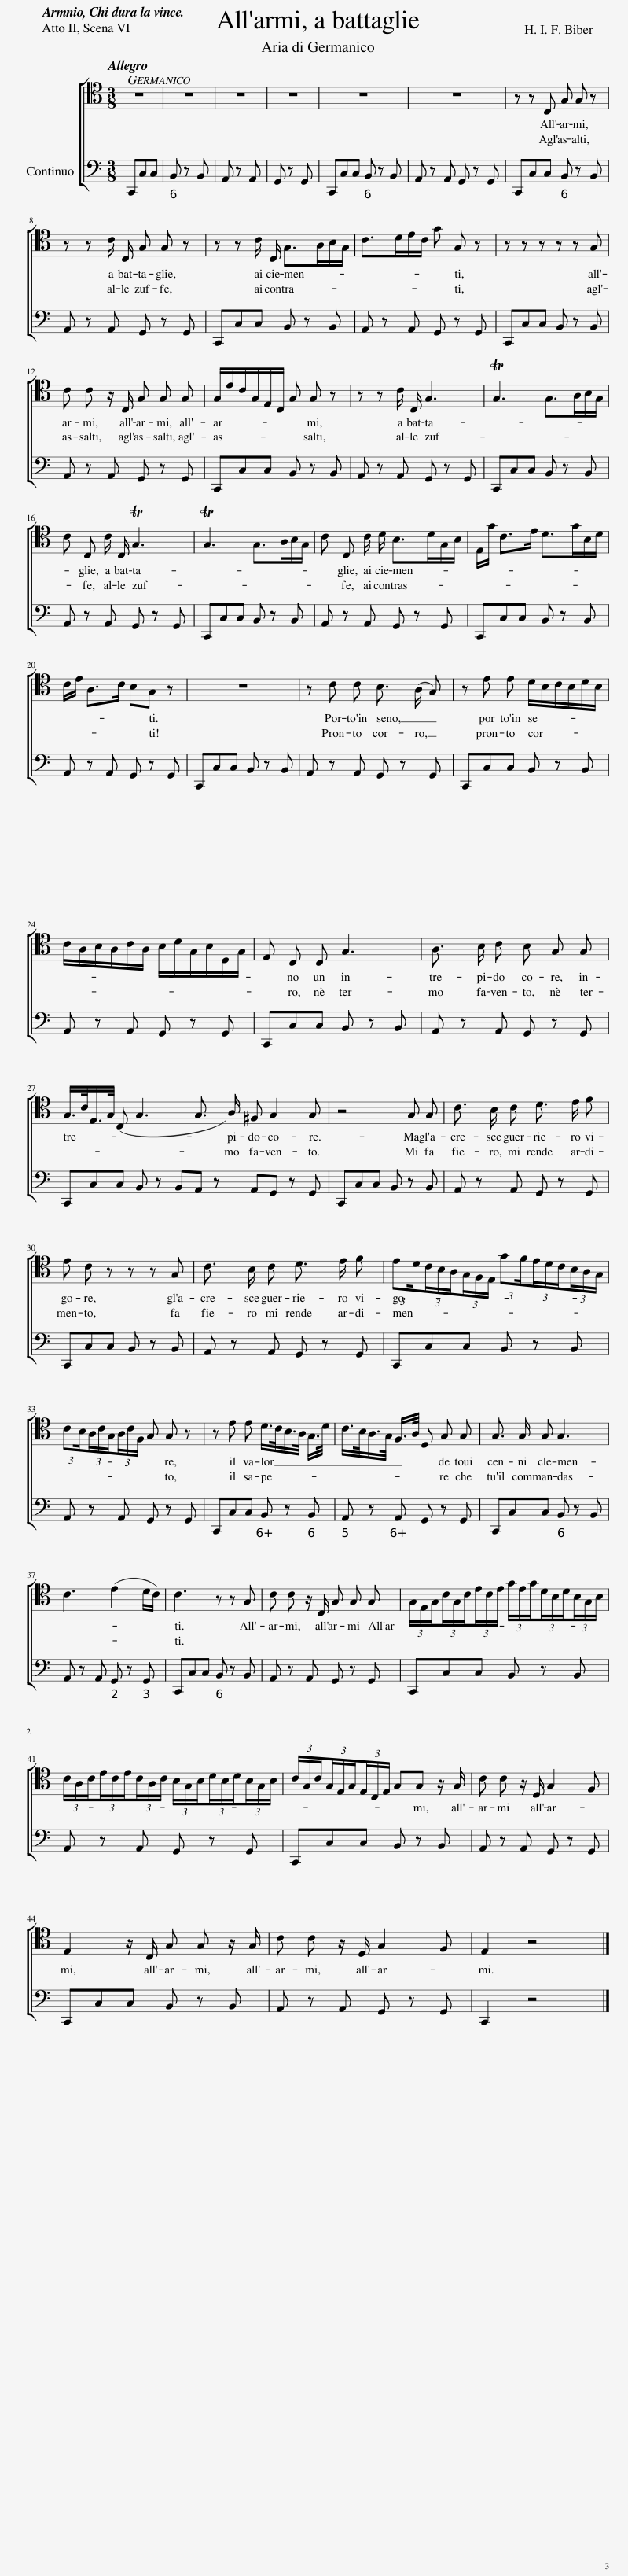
X:1
%%score [ 1 2 ]
L:1/8
Q:1/4=75
M:3/8
I:linebreak $
K:C
V:1 tenor
V:2 bass
V:1
 z3 | z3 | z3 | z3 |[M:6/8] z6 | %5
 z6 | z z C, G, G, z |$ z z C/ C,/ G, G, z | z z C/ C,/ G,>A,B,/G,/ | C>DE/C/ G G, z | %10
 z z z z z G, |$ C C z/ C,/ G, G, G, | G,/E/C/G,/E,/C,/ G, G, z | z z C/ C,/ G,3 | TG,3 G,>A,B,/G,/ |$ %15
 C C, C/ C,/ TG,3 | TG,3 G,>A,B,/G,/ | C C, C/ D/ B,>DG,/B,/ | E,/G/ C>E D>GB,/D/ |$ C/E/ A,>C B,G, z | %20
 z6 | z C C B,3/2 (A,/ G,) | z E E D/B,/C/B,/D/B,/ |$ C/A,/B,/A,/C/A,/ B,/D/G,/B,/D,/G,/ | E, C, C, G,3 | %25
 A,3/2 B,/ C B, G, G, |$ G,/>C/E,/>G,/ (C, G,3) G,3/2 A,/ ^F, G,2 G, | z4 G, G, | C3/2 B,/ C D3/2 E/ F |$ E C z z z G, | %30
 C3/2 B,/ C D3/2 E/ F | (3:2:2ED/(3C/B,/A,/(3G,/F,/E,/ (3:2:2GF/(3E/D/C/(3B,/A,/G,/ |$ (3:2:2CB,/(3A,/C/G,/(3A,/C/F,/ G, G, z | z E E D/>C/B,/>A,/ G,/>D/ | C/>B,/A,/>G,/ F,/>A,/ D, G, G, | %35
 G,3/2 G,/ G, G,3 |$ C3 (E2 D/)C/ | C3 z z G, | C C z/ C,/ G, G, G, | (3G,/E,/G,/(3C/G,/C/(3E/C/E/ (3G/E/G/(3D/B,/D/(3B,/G,/B,/ |$ %40
 (3C/A,/C/(3E/C/E/(3C/A,/C/ (3B,/G,/B,/(3D/B,/D/(3B,/G,/B,/ | (3C/G,/C/(3G,/E,/G,/(3E,/C,/E,/ G,G, z/ G,/ | C C z/ D,/ G,2 F, |$ E,2 z/ C,/ G, G, z/ G,/ | C C z/ D,/ G,2 F, | %45
 E,2 z4 |] %46
V:2
 C,,C,C, | B,, z B,, | A,, z A,, | G,, z G,, |[M:6/8] C,,C,C, B,, z B,, | %5
 A,, z A,, G,, z G,, | C,,C,C, B,, z B,, |$ A,, z A,, G,, z G,, | C,,C,C, B,, z B,, | A,, z A,, G,, z G,, | %10
 C,,C,C, B,, z B,, |$ A,, z A,, G,, z G,, | C,,C,C, B,, z B,, | A,, z A,, G,, z G,, | C,,C,C, B,, z B,, |$ %15
 A,, z A,, G,, z G,, | C,,C,C, B,, z B,, | A,, z A,, G,, z G,, | C,,C,C, B,, z B,, |$ A,, z A,, G,, z G,, | %20
 C,,C,C, B,, z B,, | A,, z A,, G,, z G,, | C,,C,C, B,, z B,, |$ A,, z A,, G,, z G,, | C,,C,C, B,, z B,, | %25
 A,, z A,, G,, z G,, |$ C,,C,C, B,, z B,,A,, z A,,G,, z G,, | C,,C,C, B,, z B,, | A,, z A,, G,, z G,, |$ C,,C,C, B,, z B,, | %30
 A,, z A,, G,, z G,, | C,,C,C, B,, z B,, |$ A,, z A,, G,, z G,, | C,,C,C, B,, z B,, | A,, z A,, G,, z G,, | %35
 C,,C,C, B,, z B,, |$ A,, z A,, G,, z G,, | C,,C,C, B,, z B,, | A,, z A,, G,, z G,, | C,,C,C, B,, z B,, |$ %40
 A,, z A,, G,, z G,, | C,,C,C, B,, z B,, | A,, z A,, G,, z G,, |$ C,,C,C, B,, z B,, | A,, z A,, G,, z G,, | %45
 C,,2 z4 |] %46
